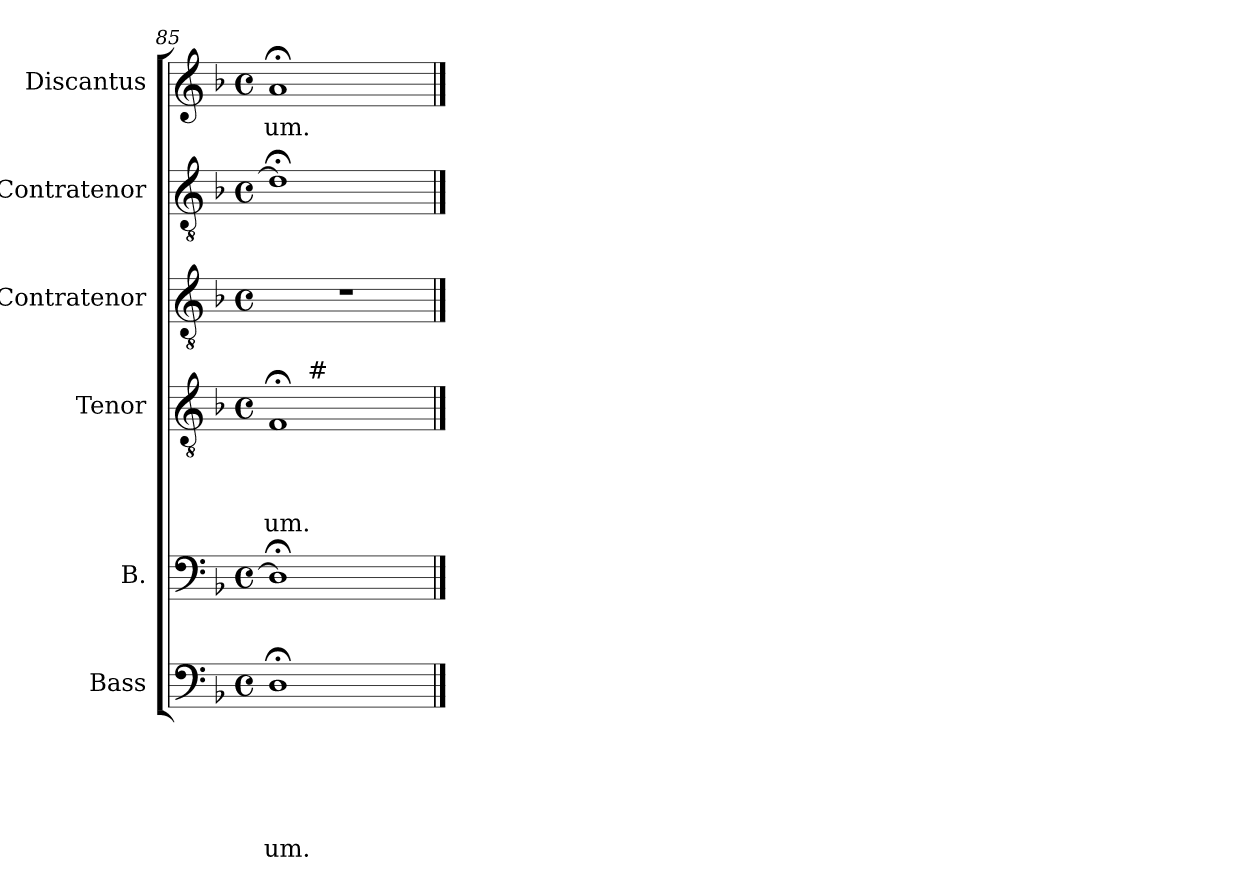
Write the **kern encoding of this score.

**kern	**text	**text	**text	**text	**text	**text	**kern	**text	**kern	**text	**text	**text	**text	**kern	**kern	**text	**kern	**text
*part6	*part6	*part6	*part6	*part6	*part6	*part6	*part5	*part5	*part4	*part4	*part4	*part4	*part4	*part3	*part2	*part2	*part1	*part1
*staff6	*staff6	*staff6	*staff6	*staff6	*staff6	*staff6	*staff5	*staff5	*staff4	*staff4	*staff4	*staff4	*staff4	*staff3	*staff2	*staff2	*staff1	*staff1
*I"Bass	*	*	*	*	*	*	*I"B.	*	*I"Tenor	*	*	*	*	*I"Contratenor	*I"Contratenor	*	*I"Discantus	*
*I'B.	*	*	*	*	*	*	*I'B.	*	*I'T.	*	*	*	*	*	*I'T.	*	*I'A.	*
*clefF4	*	*	*	*	*	*	*clefF4	*	*clefGv2	*	*	*	*	*clefGv2	*clefGv2	*	*clefG2	*
*k[b-]	*	*	*	*	*	*	*k[b-]	*	*k[b-]	*	*	*	*	*k[b-]	*k[b-]	*	*k[b-]	*
*F:	*	*	*	*	*	*	*F:	*	*F:	*	*	*	*	*F:	*F:	*	*F:	*
*M4/4	*	*	*	*	*	*	*M4/4	*	*M4/4	*	*	*	*	*M4/4	*M4/4	*	*M4/4	*
*met(c)	*	*	*	*	*	*	*met(c)	*	*met(c)	*	*	*	*	*met(c)	*met(c)	*	*met(c)	*
=85	=85	=85	=85	=85	=85	=85	=85	=85	=85	=85	=85	=85	=85	=85	=85	=85	=85	=85
!	!	!	!	!	!	!LO:LY:b	!	!	!	!	!	!	!LO:LY:b	!	!	!	!	!LO:LY:b
*	*	*	*	*	*	*	*	*	*^	*	*	*	*	*	*	*	*	*
1D;<	.	.	.	.	.	-um.	1D;<]	.	1F;	8ryy	.	.	.	-um.	1r	1d;<]	.	1a;	-um.
.	.	.	.	.	.	.	.	.	.	32ryy	.	.	.	.	.	.	.	.	.
!	!	!	!	!	!	!	!	!	!	!LO:TX:a:t=#	!	!	!	!	!	!	!	!	!
.	.	.	.	.	.	.	.	.	.	2ryy	.	.	.	.	.	.	.	.	.
.	.	.	.	.	.	.	.	.	.	4ryy	.	.	.	.	.	.	.	.	.
.	.	.	.	.	.	.	.	.	.	16.ryy	.	.	.	.	.	.	.	.	.
*	*	*	*	*	*	*	*	*	*v	*v	*	*	*	*	*	*	*	*	*
==	==	==	==	==	==	==	==	==	==	==	==	==	==	==	==	==	==	==
*-	*-	*-	*-	*-	*-	*-	*-	*-	*-	*-	*-	*-	*-	*-	*-	*-	*-	*-
